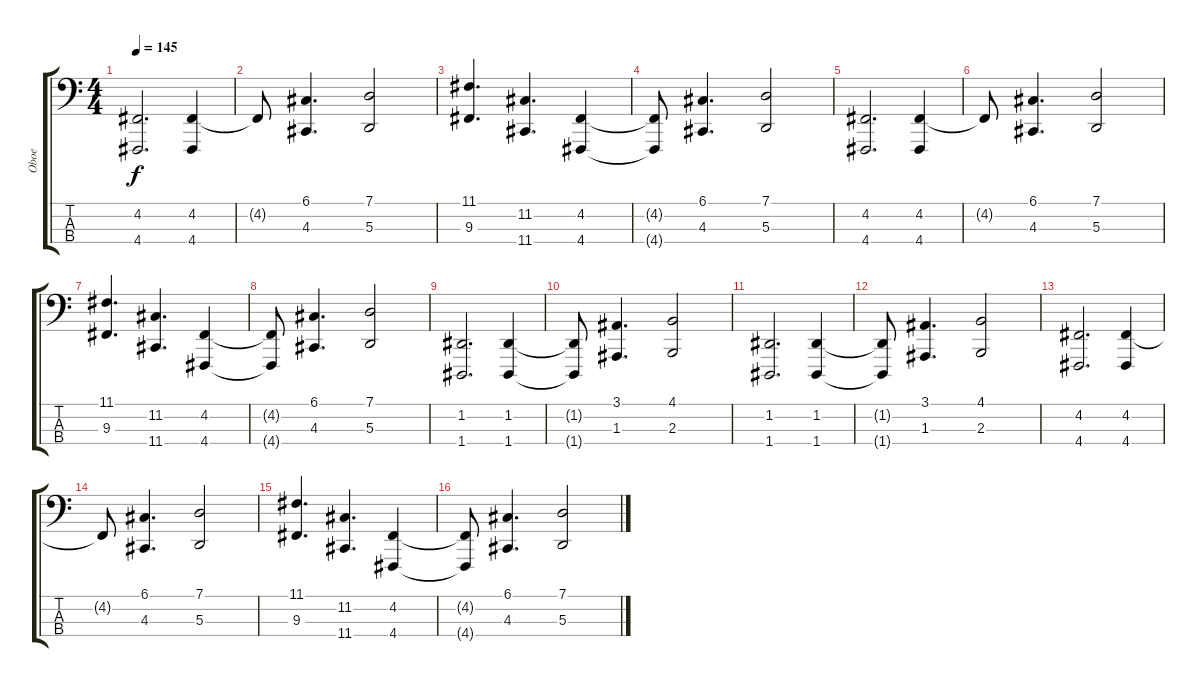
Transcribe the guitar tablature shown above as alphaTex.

\track ("Oboe" "Oboe") {instrument oboe}
\staff {score tabs}
\tuning (G2 D2 A1 D1) {hide}
\ts (4 4)
\tempo 145
\clef f4
\ks c
(4.2 4.4).2{d dy f} (4.2 4.4).4 |
4.2{t}.8 (6.1 4.3).4{d} (7.1 5.3).2 |
(11.1 9.3).4{d} (11.2 11.4).4{d} (4.2 4.4).4 |
(4.2{t} 4.4{t}).8 (6.1 4.3).4{d} (7.1 5.3).2 |
(4.2 4.4).2{d} (4.2 4.4).4 |
4.2{t}.8 (6.1 4.3).4{d} (7.1 5.3).2 |
(11.1 9.3).4{d} (11.2 11.4).4{d} (4.2 4.4).4 |
(4.2{t} 4.4{t}).8 (6.1 4.3).4{d} (7.1 5.3).2 |
(1.2 1.4).2{d} (1.2 1.4).4 |
(1.2{t} 1.4{t}).8 (3.1 1.3).4{d} (4.1 2.3).2 |
(1.2 1.4).2{d} (1.2 1.4).4 |
(1.2{t} 1.4{t}).8 (3.1 1.3).4{d} (4.1 2.3).2 |
(4.2 4.4).2{d} (4.2 4.4).4 |
4.2{t}.8 (6.1 4.3).4{d} (7.1 5.3).2 |
(11.1 9.3).4{d} (11.2 11.4).4{d} (4.2 4.4).4 |
(4.2{t} 4.4{t}).8 (6.1 4.3).4{d} (7.1 5.3).2
